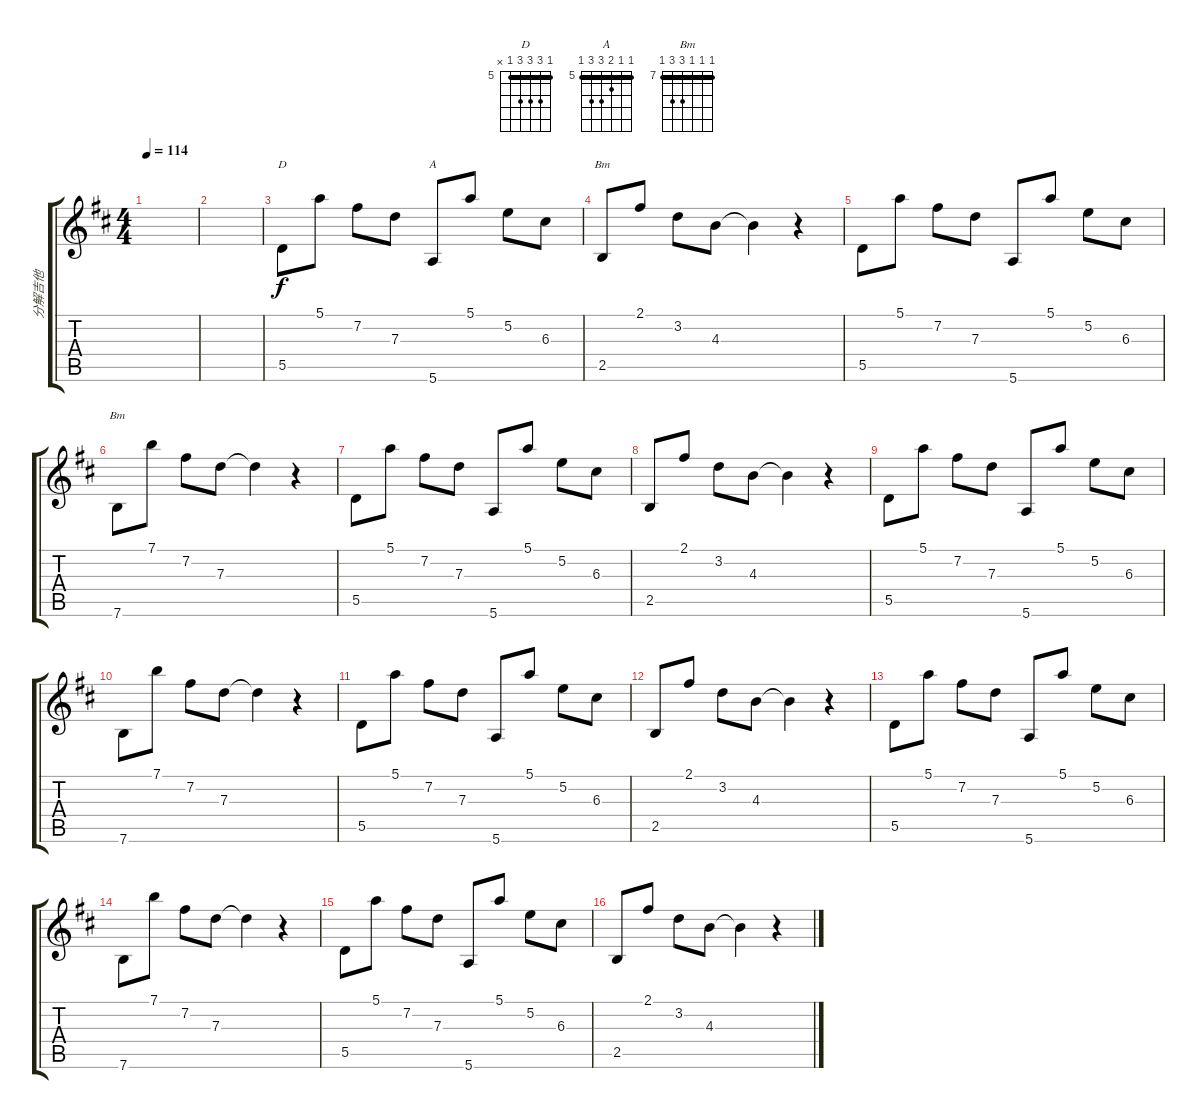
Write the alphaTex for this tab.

\track ("分解吉他" "分解吉他") {instrument electricguitarclean}
\staff {score tabs}
\tuning (E4 B3 G3 D3 A2 E2) {hide}
\chord ("D" 5 7 7 7 5 x) {firstfret 5 barre 5}
\chord ("A" 5 5 6 7 7 5) {firstfret 5 barre 5}
\chord ("Bm" 2 3 4 4 2 x) {barre 2}
\chord ("Bm" 7 7 7 9 9 7) {firstfret 7 barre 7}
\ts (4 4)
\tempo 114
\clef g2
\ks d
|
|
5.5.8{ch "D" volume 11} 5.1.8 7.2.8 7.3.8 5.6.8{ch "A"} 5.1.8 5.2.8 6.3.8 |
2.5.8{ch "Bm"} 2.1.8 3.2.8 4.3.8 4.3{t}.4 r.4 |
5.5.8 5.1.8 7.2.8 7.3.8 5.6.8 5.1.8 5.2.8 6.3.8 |
7.6.8{ch "Bm"} 7.1.8 7.2.8 7.3.8 7.3{t}.4 r.4 |
5.5.8 5.1.8 7.2.8 7.3.8 5.6.8 5.1.8 5.2.8 6.3.8 |
2.5.8 2.1.8 3.2.8 4.3.8 4.3{t}.4 r.4 |
5.5.8 5.1.8 7.2.8 7.3.8 5.6.8 5.1.8 5.2.8 6.3.8 |
7.6.8 7.1.8 7.2.8 7.3.8 7.3{t}.4 r.4 |
5.5.8{volume 11} 5.1.8 7.2.8 7.3.8 5.6.8 5.1.8 5.2.8 6.3.8 |
2.5.8 2.1.8 3.2.8 4.3.8 4.3{t}.4 r.4 |
5.5.8 5.1.8 7.2.8 7.3.8 5.6.8 5.1.8 5.2.8 6.3.8 |
7.6.8 7.1.8 7.2.8 7.3.8 7.3{t}.4 r.4 |
5.5.8 5.1.8 7.2.8 7.3.8 5.6.8 5.1.8 5.2.8 6.3.8 |
2.5.8 2.1.8 3.2.8 4.3.8 4.3{t}.4 r.4
